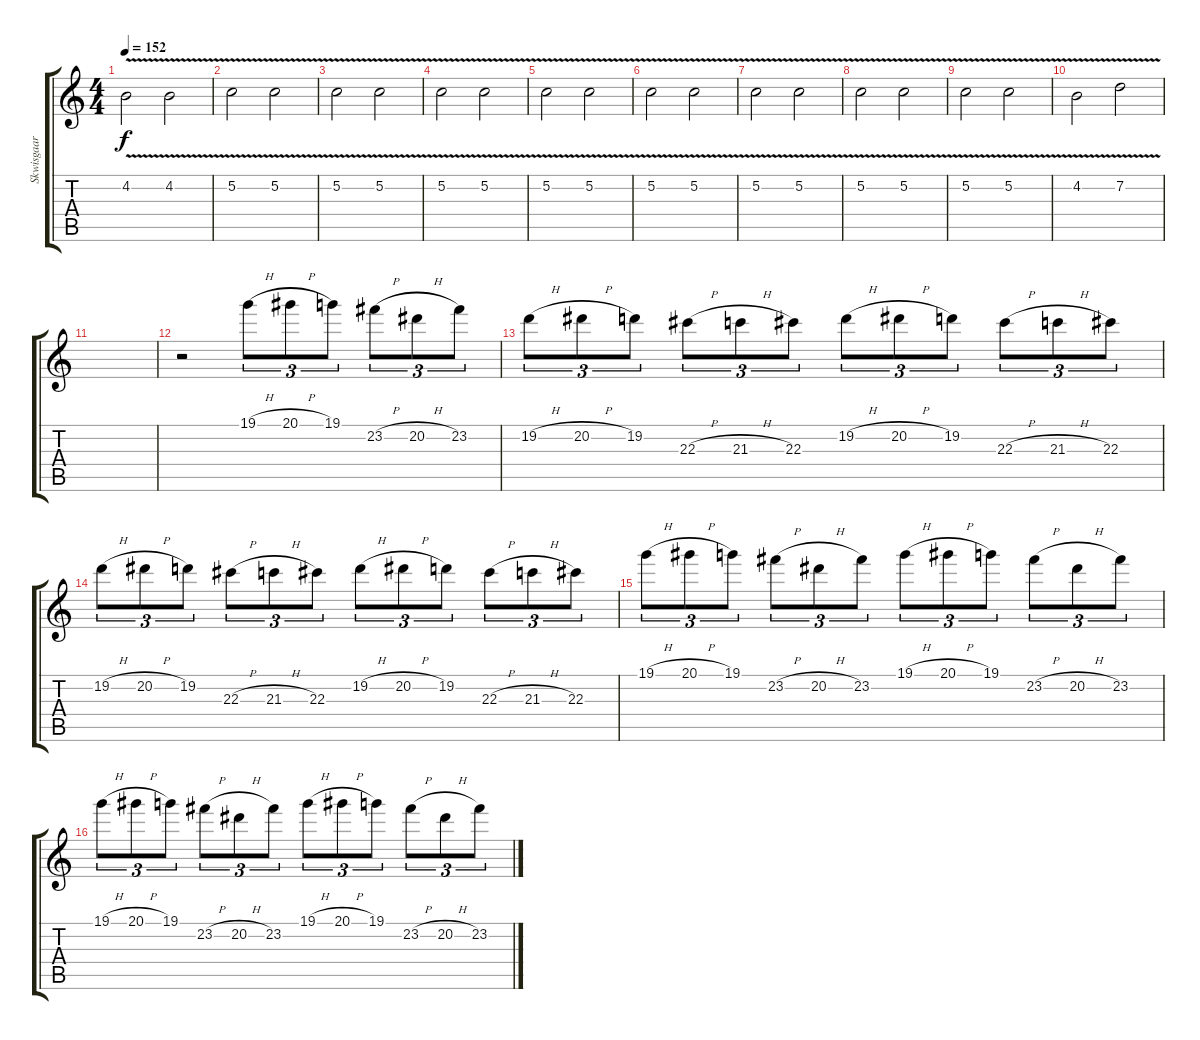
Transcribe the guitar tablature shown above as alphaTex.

\track ("Skwisgaar Skwigelf (Solo Guitar)" "Skwisgaar ") {instrument distortionguitar}
\staff {score tabs}
\tuning (C4 G3 Eb3 Bb2 F2 C2) {hide}
\ts (4 4)
\tempo 152
\clef g2
\ks c
4.2{v}.2{dy f} 4.2{v}.2 |
5.2{v}.2 5.2{v}.2 |
5.2{v}.2 5.2{v}.2 |
5.2{v}.2 5.2{v}.2 |
5.2{v}.2 5.2{v}.2 |
5.2{v}.2 5.2{v}.2 |
5.2{v}.2 5.2{v}.2 |
5.2{v}.2 5.2{v}.2 |
5.2{v}.2 5.2{v}.2 |
4.2{v}.2 7.2{v}.2 |
|
r.2 19.1{h}.8{tu (3 2)} 20.1{h}.8{tu (3 2)} 19.1.8{tu (3 2)} 23.2{h}.8{tu (3 2)} 20.2{h}.8{tu (3 2)} 23.2.8{tu (3 2)} |
19.2{h}.8{tu (3 2)} 20.2{h}.8{tu (3 2)} 19.2.8{tu (3 2)} 22.3{h}.8{tu (3 2)} 21.3{h}.8{tu (3 2)} 22.3.8{tu (3 2)} 19.2{h}.8{tu (3 2)} 20.2{h}.8{tu (3 2)} 19.2.8{tu (3 2)} 22.3{h}.8{tu (3 2)} 21.3{h}.8{tu (3 2)} 22.3.8{tu (3 2)} |
19.2{h}.8{tu (3 2)} 20.2{h}.8{tu (3 2)} 19.2.8{tu (3 2)} 22.3{h}.8{tu (3 2)} 21.3{h}.8{tu (3 2)} 22.3.8{tu (3 2)} 19.2{h}.8{tu (3 2)} 20.2{h}.8{tu (3 2)} 19.2.8{tu (3 2)} 22.3{h}.8{tu (3 2)} 21.3{h}.8{tu (3 2)} 22.3.8{tu (3 2)} |
19.1{h}.8{tu (3 2)} 20.1{h}.8{tu (3 2)} 19.1.8{tu (3 2)} 23.2{h}.8{tu (3 2)} 20.2{h}.8{tu (3 2)} 23.2.8{tu (3 2)} 19.1{h}.8{tu (3 2)} 20.1{h}.8{tu (3 2)} 19.1.8{tu (3 2)} 23.2{h}.8{tu (3 2)} 20.2{h}.8{tu (3 2)} 23.2.8{tu (3 2)} |
19.1{h}.8{tu (3 2)} 20.1{h}.8{tu (3 2)} 19.1.8{tu (3 2)} 23.2{h}.8{tu (3 2)} 20.2{h}.8{tu (3 2)} 23.2.8{tu (3 2)} 19.1{h}.8{tu (3 2)} 20.1{h}.8{tu (3 2)} 19.1.8{tu (3 2)} 23.2{h}.8{tu (3 2)} 20.2{h}.8{tu (3 2)} 23.2.8{tu (3 2)}
